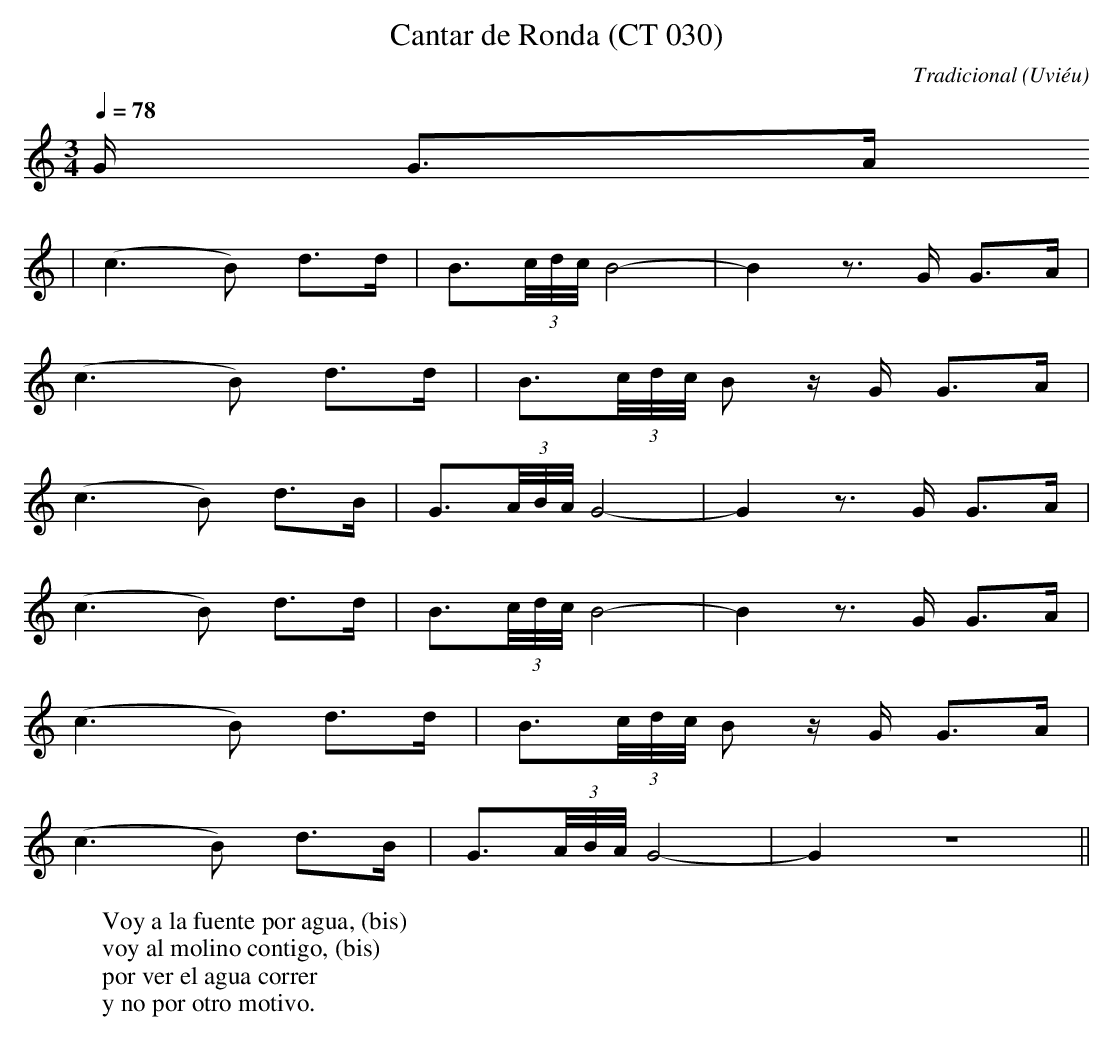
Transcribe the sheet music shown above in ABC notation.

X:1
T:Cantar de Ronda (CT 030)
C:Tradicional
O:Uviéu
M:3/4
L:1/8
Q:1/4=78
K:C
G/ G>A
|(c3 B) d>d|B3/2(3c//d//c// B4-|B2 z3/2 G/ G>A|
(c3 B) d>d|B3/2(3c//d//c// B z/ G/ G>A|
(c3 B) d>B|G3/2(3A//B//A// G4-|G2 z3/2 G/ G>A|
(c3 B) d>d|B3/2(3c//d//c// B4-|B2 z3/2 G/ G>A|
(c3 B) d>d|B3/2(3c//d//c// B z/ G/ G>A|
(c3 B) d>B|G3/2(3A//B//A// G4-|G2 z6||
W:Voy a la fuente por agua, (bis)
W:voy al molino contigo, (bis)
W:por ver el agua correr
W:y no por otro motivo.
W:
